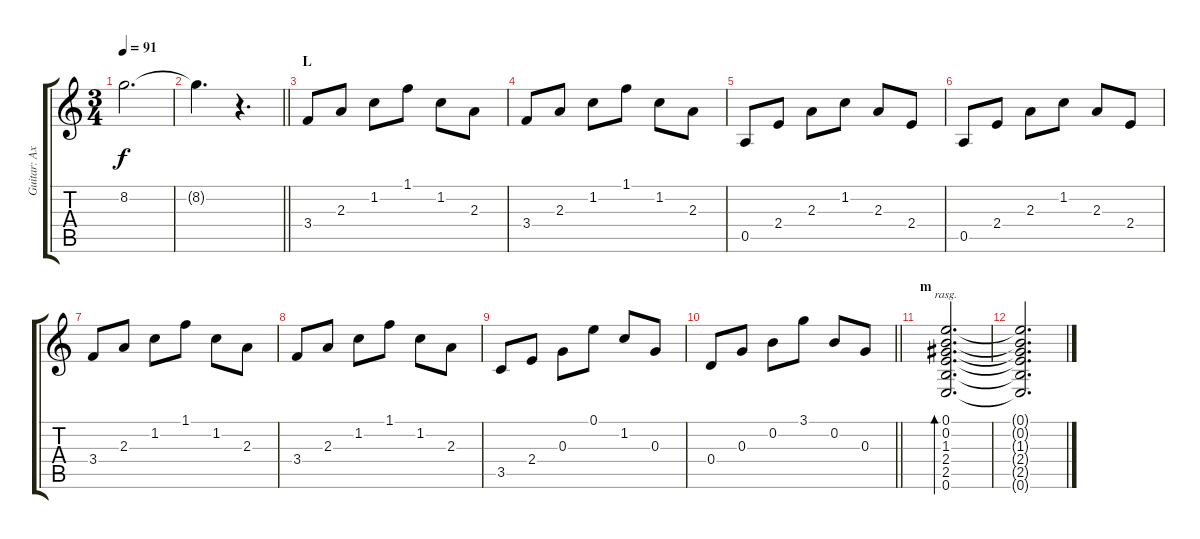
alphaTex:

\track ("Guitar: Axel" "Guitar: Ax") {instrument electricguitarjazz}
\staff {score tabs}
\tuning (E4 B3 G3 D3 A2 E2) {hide}
\ts (3 4)
\tempo 91
\clef g2
\ks c
8.2.2{d dy f volume 0} |
\barLineRight lightlight
8.2{t}.4{d} r.4{d} |
\section ("" "L")
3.4.8{volume 13 instrument electricguitarjazz} 2.3.8 1.2.8 1.1.8 1.2.8 2.3.8 |
3.4.8 2.3.8 1.2.8 1.1.8 1.2.8 2.3.8 |
0.5.8 2.4.8 2.3.8 1.2.8 2.3.8 2.4.8 |
0.5.8 2.4.8 2.3.8 1.2.8 2.3.8 2.4.8 |
3.4.8 2.3.8 1.2.8 1.1.8 1.2.8 2.3.8 |
3.4.8 2.3.8 1.2.8 1.1.8 1.2.8 2.3.8 |
3.5.8 2.4.8 0.3.8 0.1.8 1.2.8 0.3.8 |
\barLineRight lightlight
0.4.8 0.3.8 0.2.8 3.1.8 0.2.8 0.3.8 |
\section ("" "m")
(0.1 0.2 1.3 2.4 2.5 0.6).2{d bd 480 rasg ii} |
(0.1{t} 0.2{t} 1.3{t} 2.4{t} 2.5{t} 0.6{t}).2{d}
